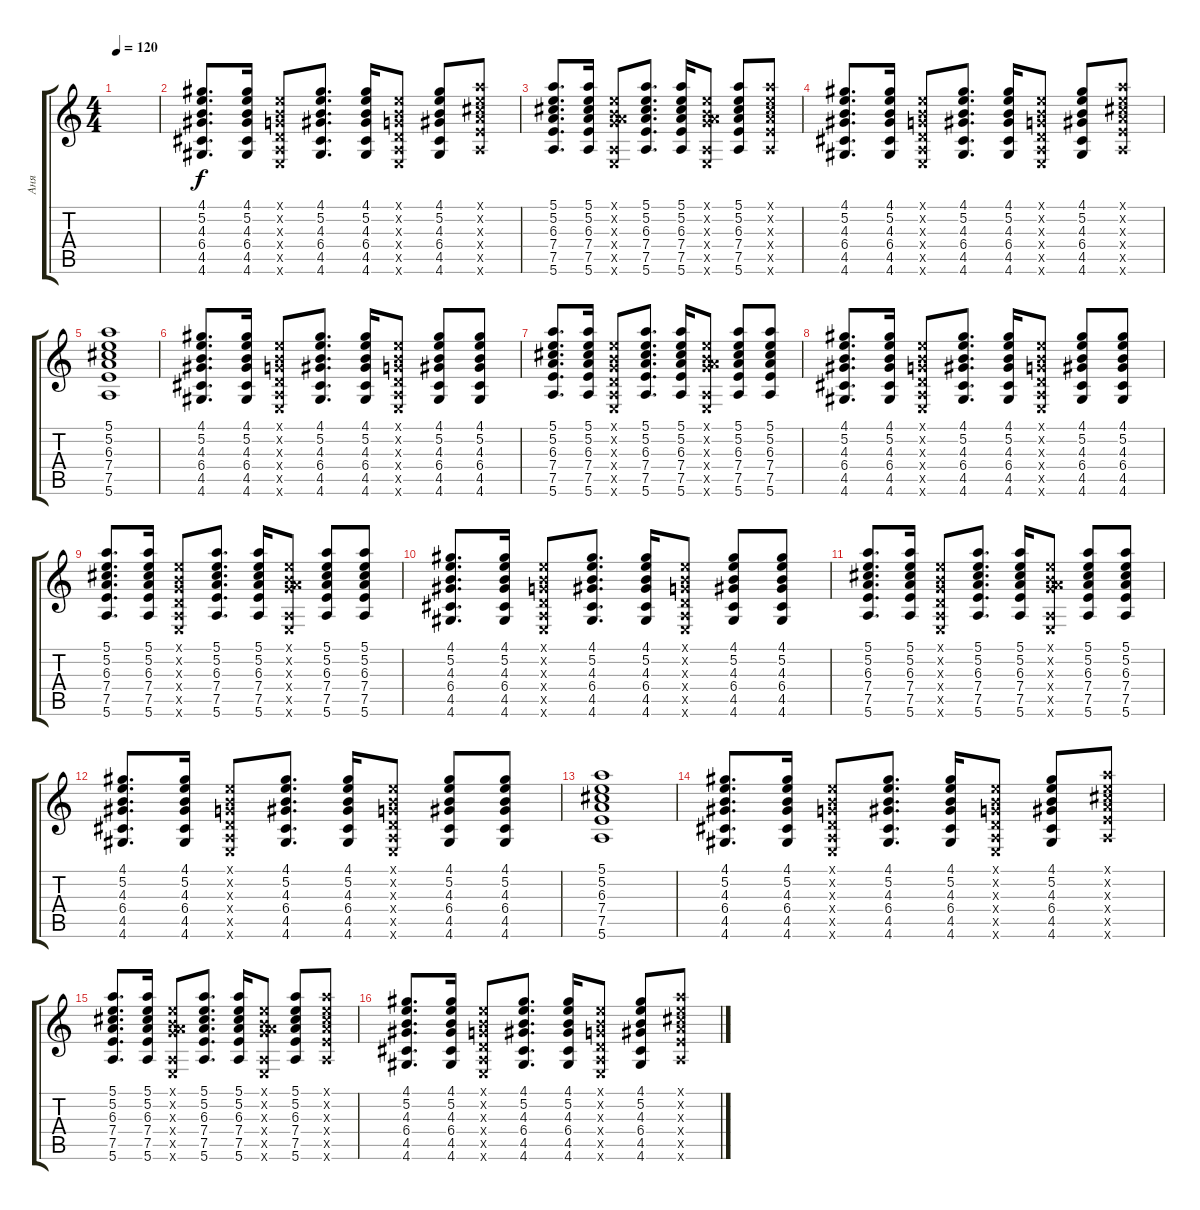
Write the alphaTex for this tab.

\track ("Аня" "Аня") {instrument acousticguitarnylon}
\staff {score tabs}
\tuning (E4 B3 G3 D3 A2 E2) {hide}
\ts (4 4)
\tempo 120
\clef g2
\ks c
|
(4.1 5.2 4.3 6.4 4.5 4.6).8{d} (4.1 5.2 4.3 6.4 4.5 4.6).16 (0.1{x} 0.2{x} 0.3{x} 0.4{x} 0.5{x} 0.6{x}).8 (4.1 5.2 4.3 6.4 4.5 4.6).8{d} (4.1 5.2 4.3 6.4 4.5 4.6).16 (0.1{x} 0.2{x} 0.3{x} 0.4{x} 0.5{x} 0.6{x}).8 (4.1 5.2 4.3 6.4 4.5 4.6).8 (5.1{x} 5.2{x} 6.3{x} 7.4{x} 7.5{x} 5.6{x}).8 |
(5.1 5.2 6.3 7.4 7.5 5.6).8{d} (5.1 5.2 6.3 7.4 7.5 5.6).16 (0.1{x} 0.2{x} 0.3{x} 7.4{x} 0.5{x} 0.6{x}).8 (5.1 5.2 6.3 7.4 7.5 5.6).8{d} (5.1 5.2 6.3 7.4 7.5 5.6).16 (0.1{x} 0.2{x} 0.3{x} 7.4{x} 0.5{x} 0.6{x}).8 (5.1 5.2 6.3 7.4 7.5 5.6).8 (5.1{x} 5.2{x} 6.3{x} 7.4{x} 7.5{x} 5.6{x}).8 |
(4.1 5.2 4.3 6.4 4.5 4.6).8{d} (4.1 5.2 4.3 6.4 4.5 4.6).16 (0.1{x} 0.2{x} 0.3{x} 0.4{x} 0.5{x} 0.6{x}).8 (4.1 5.2 4.3 6.4 4.5 4.6).8{d} (4.1 5.2 4.3 6.4 4.5 4.6).16 (0.1{x} 0.2{x} 0.3{x} 0.4{x} 0.5{x} 0.6{x}).8 (4.1 5.2 4.3 6.4 4.5 4.6).8 (5.1{x} 5.2{x} 6.3{x} 7.4{x} 7.5{x} 5.6{x}).8 |
(5.1 5.2 6.3 7.4 7.5 5.6).1 |
(4.1 5.2 4.3 6.4 4.5 4.6).8{d} (4.1 5.2 4.3 6.4 4.5 4.6).16 (0.1{x} 0.2{x} 0.3{x} 0.4{x} 0.5{x} 0.6{x}).8 (4.1 5.2 4.3 6.4 4.5 4.6).8{d} (4.1 5.2 4.3 6.4 4.5 4.6).16 (0.1{x} 0.2{x} 0.3{x} 0.4{x} 0.5{x} 0.6{x}).8 (4.1 5.2 4.3 6.4 4.5 4.6).8 (4.1 5.2 4.3 6.4 4.5 4.6).8 |
(5.1 5.2 6.3 7.4 7.5 5.6).8{d} (5.1 5.2 6.3 7.4 7.5 5.6).16 (0.1{x} 0.2{x} 0.3{x} 0.4{x} 0.5{x} 0.6{x}).8 (5.1 5.2 6.3 7.4 7.5 5.6).8{d} (5.1 5.2 6.3 7.4 7.5 5.6).16 (0.1{x} 0.2{x} 0.3{x} 7.4{x} 0.5{x} 0.6{x}).8 (5.1 5.2 6.3 7.4 7.5 5.6).8 (5.1 5.2 6.3 7.4 7.5 5.6).8 |
(4.1 5.2 4.3 6.4 4.5 4.6).8{d} (4.1 5.2 4.3 6.4 4.5 4.6).16 (0.1{x} 0.2{x} 0.3{x} 0.4{x} 0.5{x} 0.6{x}).8 (4.1 5.2 4.3 6.4 4.5 4.6).8{d} (4.1 5.2 4.3 6.4 4.5 4.6).16 (0.1{x} 0.2{x} 0.3{x} 0.4{x} 0.5{x} 0.6{x}).8 (4.1 5.2 4.3 6.4 4.5 4.6).8 (4.1 5.2 4.3 6.4 4.5 4.6).8 |
(5.1 5.2 6.3 7.4 7.5 5.6).8{d} (5.1 5.2 6.3 7.4 7.5 5.6).16 (0.1{x} 0.2{x} 0.3{x} 0.4{x} 0.5{x} 0.6{x}).8 (5.1 5.2 6.3 7.4 7.5 5.6).8{d} (5.1 5.2 6.3 7.4 7.5 5.6).16 (0.1{x} 0.2{x} 0.3{x} 7.4{x} 0.5{x} 0.6{x}).8 (5.1 5.2 6.3 7.4 7.5 5.6).8 (5.1 5.2 6.3 7.4 7.5 5.6).8 |
(4.1 5.2 4.3 6.4 4.5 4.6).8{d} (4.1 5.2 4.3 6.4 4.5 4.6).16 (0.1{x} 0.2{x} 0.3{x} 0.4{x} 0.5{x} 0.6{x}).8 (4.1 5.2 4.3 6.4 4.5 4.6).8{d} (4.1 5.2 4.3 6.4 4.5 4.6).16 (0.1{x} 0.2{x} 0.3{x} 0.4{x} 0.5{x} 0.6{x}).8 (4.1 5.2 4.3 6.4 4.5 4.6).8 (4.1 5.2 4.3 6.4 4.5 4.6).8 |
(5.1 5.2 6.3 7.4 7.5 5.6).8{d} (5.1 5.2 6.3 7.4 7.5 5.6).16 (0.1{x} 0.2{x} 0.3{x} 0.4{x} 0.5{x} 0.6{x}).8 (5.1 5.2 6.3 7.4 7.5 5.6).8{d} (5.1 5.2 6.3 7.4 7.5 5.6).16 (0.1{x} 0.2{x} 0.3{x} 7.4{x} 0.5{x} 0.6{x}).8 (5.1 5.2 6.3 7.4 7.5 5.6).8 (5.1 5.2 6.3 7.4 7.5 5.6).8 |
(4.1 5.2 4.3 6.4 4.5 4.6).8{d} (4.1 5.2 4.3 6.4 4.5 4.6).16 (0.1{x} 0.2{x} 0.3{x} 0.4{x} 0.5{x} 0.6{x}).8 (4.1 5.2 4.3 6.4 4.5 4.6).8{d} (4.1 5.2 4.3 6.4 4.5 4.6).16 (0.1{x} 0.2{x} 0.3{x} 0.4{x} 0.5{x} 0.6{x}).8 (4.1 5.2 4.3 6.4 4.5 4.6).8 (4.1 5.2 4.3 6.4 4.5 4.6).8 |
(5.1 5.2 6.3 7.4 7.5 5.6).1 |
(4.1 5.2 4.3 6.4 4.5 4.6).8{d} (4.1 5.2 4.3 6.4 4.5 4.6).16 (0.1{x} 0.2{x} 0.3{x} 0.4{x} 0.5{x} 0.6{x}).8 (4.1 5.2 4.3 6.4 4.5 4.6).8{d} (4.1 5.2 4.3 6.4 4.5 4.6).16 (0.1{x} 0.2{x} 0.3{x} 0.4{x} 0.5{x} 0.6{x}).8 (4.1 5.2 4.3 6.4 4.5 4.6).8 (5.1{x} 5.2{x} 6.3{x} 7.4{x} 7.5{x} 5.6{x}).8 |
(5.1 5.2 6.3 7.4 7.5 5.6).8{d} (5.1 5.2 6.3 7.4 7.5 5.6).16 (0.1{x} 0.2{x} 0.3{x} 7.4{x} 0.5{x} 0.6{x}).8 (5.1 5.2 6.3 7.4 7.5 5.6).8{d} (5.1 5.2 6.3 7.4 7.5 5.6).16 (0.1{x} 0.2{x} 0.3{x} 7.4{x} 0.5{x} 0.6{x}).8 (5.1 5.2 6.3 7.4 7.5 5.6).8 (5.1{x} 5.2{x} 6.3{x} 7.4{x} 7.5{x} 5.6{x}).8 |
(4.1 5.2 4.3 6.4 4.5 4.6).8{d} (4.1 5.2 4.3 6.4 4.5 4.6).16 (0.1{x} 0.2{x} 0.3{x} 0.4{x} 0.5{x} 0.6{x}).8 (4.1 5.2 4.3 6.4 4.5 4.6).8{d} (4.1 5.2 4.3 6.4 4.5 4.6).16 (0.1{x} 0.2{x} 0.3{x} 0.4{x} 0.5{x} 0.6{x}).8 (4.1 5.2 4.3 6.4 4.5 4.6).8 (5.1{x} 5.2{x} 6.3{x} 7.4{x} 7.5{x} 5.6{x}).8
